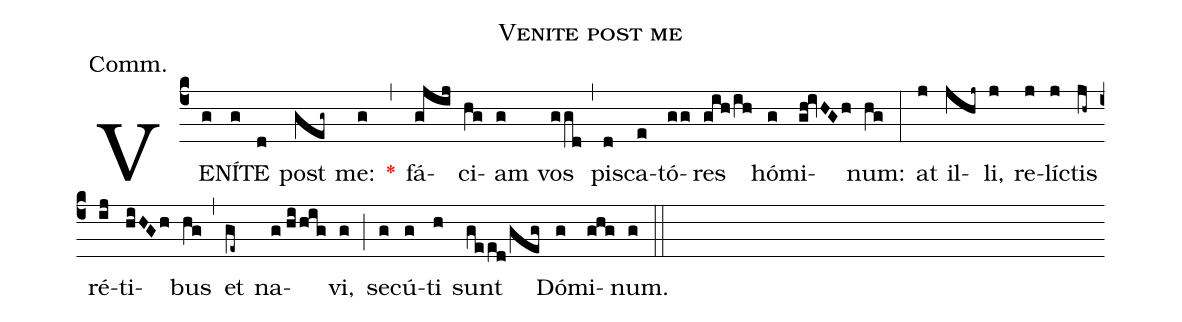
name:Venite post me;
annotation:Comm.;
mode:VIII.;
office-part:Communion;
%%
(c4) VE(g)NÍ(g)TE(d) post(geg~) me:(g) <v>\red{*}</v>(,) fá(gjij)ci(hg)am(g) vos(ggd) (,) pis(d)ca(e)tó(gg)res(gih/ih) hó(g)mi(gh!ivHGh)num:(hg) (:) at(j) il(jhj~)li,(j) re(j)líc(j)tis(jh~) ré(ij)ti(hiHGh)bus(hg) (,) et(ge~) na(g//hi/hig)vi,(g) (;) se(g)cú(g)ti(h) sunt(geed/geg) Dó(g)mi(ghg)num.(g) (::)
